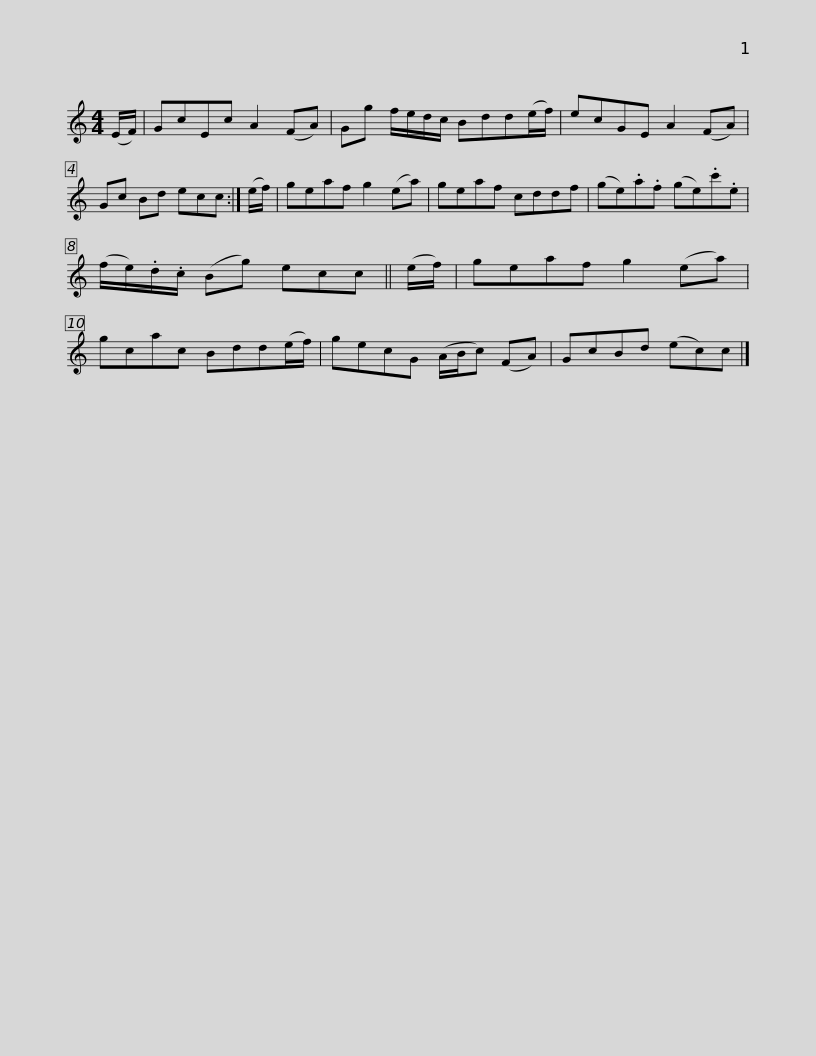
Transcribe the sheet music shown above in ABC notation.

X:1
L:1/8
M:4/4
I:linebreak $
K:C
V:1 treble
V:1
 (E/F/) | GcEc A2 (FA) | Gg f/e/d/c/ Bdd(e/f/) | ecGE A2 (FA) | Gc Bd ecc :| %5
 (e/f/) | geaf g2 (ea) |$ geaf cddf | (ge).a.f (ge).c'.e | (f/e/).d/.c/ (Bg) ecc || %10
 (e/f/) | geaf g2 (ea) | gcac Bdd(e/f/) |$ gecG (A/B/c) (FA) | GcBd (ec)c |] %15
